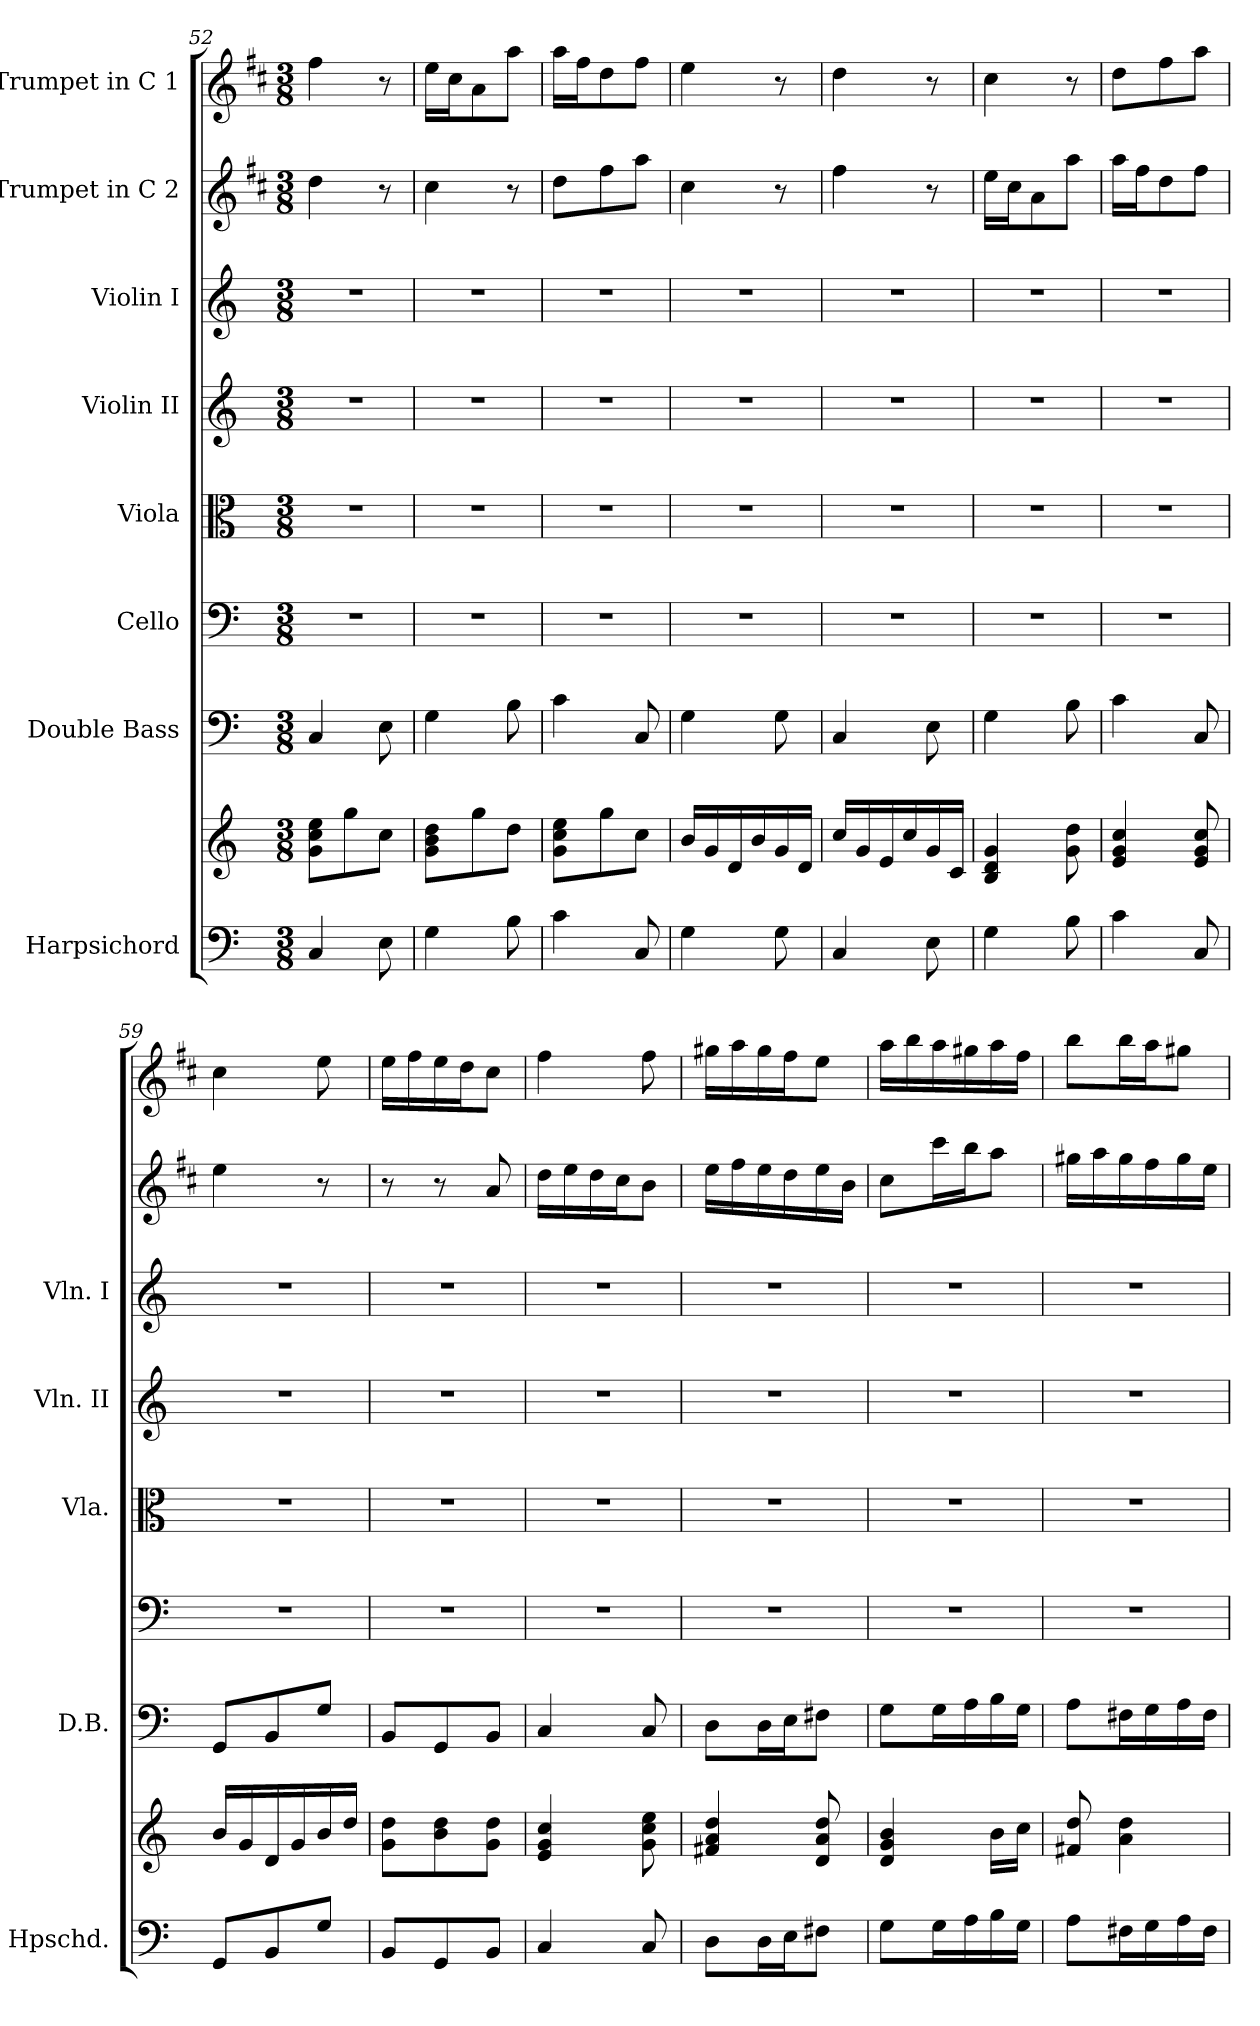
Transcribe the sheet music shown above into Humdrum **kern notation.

**kern	**kern	**kern	**kern	**kern	**kern	**kern	**kern	**kern
*part8	*part8	*part7	*part6	*part5	*part4	*part3	*part2	*part1
*staff9	*staff8	*staff7	*staff6	*staff5	*staff4	*staff3	*staff2	*staff1
*I"Harpsichord	*	*I"Double Bass	*I"Cello	*I"Viola	*I"Violin II	*I"Violin I	*I"Trumpet in C 2	*I"Trumpet in C 1
*I'Hpschd.	*	*I'D.B.	*	*I'Vla.	*I'Vln. II	*I'Vln. I	*	*
*clefF4	*clefG2	*clefF4	*clefF4	*clefC3	*clefG2	*clefG2	*clefG2	*clefG2
*	*	*ITrd7c12	*	*	*	*	*ITrd1c2	*ITrd1c2
*k[]	*k[]	*k[]	*k[]	*k[]	*k[]	*k[]	*k[]	*k[]
*M3/8	*M3/8	*M3/8	*M3/8	*M3/8	*M3/8	*M3/8	*M3/8	*M3/8
=52	=52	=52	=52	=52	=52	=52	=52	=52
4C/	8g\ 8cc\ 8ee\L	4CC/	4.r	4.r	4.r	4.r	4cc\	4ee\
.	8gg\	.	.	.	.	.	.	.
8E\	8cc\J	8EE\	.	.	.	.	8r	8r
!!LO:PB:g=z
=53	=53	=53	=53	=53	=53	=53	=53	=53
4G\	8g\ 8b\ 8dd\L	4GG\	4.r	4.r	4.r	4.r	4b\	16dd\LL
.	.	.	.	.	.	.	.	16b\J
.	8gg\	.	.	.	.	.	.	8g\
8B\	8dd\J	8BB\	.	.	.	.	8r	8gg\J
=54	=54	=54	=54	=54	=54	=54	=54	=54
4c\	8g\ 8cc\ 8ee\L	4C\	4.r	4.r	4.r	4.r	8cc\L	16gg\LL
.	.	.	.	.	.	.	.	16ee\J
.	8gg\	.	.	.	.	.	8ee\	8cc\
8C/	8cc\J	8CC/	.	.	.	.	8gg\J	8ee\J
=55	=55	=55	=55	=55	=55	=55	=55	=55
4G\	16b/LL	4GG\	4.r	4.r	4.r	4.r	4b\	4dd\
.	16g/	.	.	.	.	.	.	.
.	16d/	.	.	.	.	.	.	.
.	16b/	.	.	.	.	.	.	.
8G\	16g/	8GG\	.	.	.	.	8r	8r
.	16d/JJ	.	.	.	.	.	.	.
!!LO:PB:g=z
=56	=56	=56	=56	=56	=56	=56	=56	=56
4C/	16cc/LL	4CC/	4.r	4.r	4.r	4.r	4ee\	4cc\
.	16g/	.	.	.	.	.	.	.
.	16e/	.	.	.	.	.	.	.
.	16cc/	.	.	.	.	.	.	.
8E\	16g/	8EE\	.	.	.	.	8r	8r
.	16c/JJ	.	.	.	.	.	.	.
=57	=57	=57	=57	=57	=57	=57	=57	=57
4G\	4B/ 4d/ 4g/	4GG\	4.r	4.r	4.r	4.r	16dd\LL	4b\
.	.	.	.	.	.	.	16b\J	.
.	.	.	.	.	.	.	8g\	.
8B\	8g\ 8dd\	8BB\	.	.	.	.	8gg\J	8r
=58	=58	=58	=58	=58	=58	=58	=58	=58
4c\	4e/ 4g/ 4cc/	4C\	4.r	4.r	4.r	4.r	16gg\LL	8cc\L
.	.	.	.	.	.	.	16ee\J	.
.	.	.	.	.	.	.	8cc\	8ee\
8C/	8e/ 8g/ 8cc/	8CC/	.	.	.	.	8ee\J	8gg\J
=59	=59	=59	=59	=59	=59	=59	=59	=59
8GG/L	16b/LL	8GGG/L	4.r	4.r	4.r	4.r	4dd\	4b\
.	16g/	.	.	.	.	.	.	.
8BB/	16d/	8BBB/	.	.	.	.	.	.
.	16g/	.	.	.	.	.	.	.
8G/J	16b/	8GG/J	.	.	.	.	8r	8dd\
.	16dd/JJ	.	.	.	.	.	.	.
=60	=60	=60	=60	=60	=60	=60	=60	=60
8BB/L	8g\ 8dd\L	8BBB/L	4.r	4.r	4.r	4.r	8r	16dd\LL
.	.	.	.	.	.	.	.	16ee\
8GG/	8b\ 8dd\	8GGG/	.	.	.	.	8r	16dd\
.	.	.	.	.	.	.	.	16cc\J
8BB/J	8g\ 8dd\J	8BBB/J	.	.	.	.	8g/	8b\J
=61	=61	=61	=61	=61	=61	=61	=61	=61
4C/	4e/ 4g/ 4cc/	4CC/	4.r	4.r	4.r	4.r	16cc\LL	4ee\
.	.	.	.	.	.	.	16dd\	.
.	.	.	.	.	.	.	16cc\	.
.	.	.	.	.	.	.	16b\J	.
8C/	8g\ 8cc\ 8ee\	8CC/	.	.	.	.	8a\J	8ee\
!!LO:PB:g=z
=62	=62	=62	=62	=62	=62	=62	=62	=62
8D\L	4f#X/ 4a/ 4dd/	8DD\L	4.r	4.r	4.r	4.r	16dd\LL	16ff#X\LL
.	.	.	.	.	.	.	16ee\	16gg\
16D\L	.	16DD\L	.	.	.	.	16dd\	16ff#\
16E\J	.	16EE\J	.	.	.	.	16cc\	16ee\J
8F#X\J	8d/ 8a/ 8dd/	8FF#X\J	.	.	.	.	16dd\	8dd\J
.	.	.	.	.	.	.	16a\JJ	.
!!LO:PB:g=z
=63	=63	=63	=63	=63	=63	=63	=63	=63
8G\L	4d/ 4g/ 4b/	8GG\L	4.r	4.r	4.r	4.r	8b\L	16gg\LL
.	.	.	.	.	.	.	.	16aa\
16G\L	.	16GG\L	.	.	.	.	16bb\L	16gg\
16A\	.	16AA\	.	.	.	.	16aa\J	16ff#X\
16B\	16b\LL	16BB\	.	.	.	.	8gg\J	16gg\
16G\JJ	16cc\JJ	16GG\JJ	.	.	.	.	.	16ee\JJ
=64	=64	=64	=64	=64	=64	=64	=64	=64
8A\L	8f#X/ 8dd/	8AA\L	4.r	4.r	4.r	4.r	16ff#X\LL	8aa\L
.	.	.	.	.	.	.	16gg\	.
16F#X\L	4a\ 4dd\	16FF#X\L	.	.	.	.	16ff#\	16aa\L
16G\	.	16GG\	.	.	.	.	16ee\	16gg\J
16A\	.	16AA\	.	.	.	.	16ff#\	8ff#X\J
16F#\JJ	.	16FF#\JJ	.	.	.	.	16dd\JJ	.
=	=	=	=	=	=	=	=	=
*-	*-	*-	*-	*-	*-	*-	*-	*-
